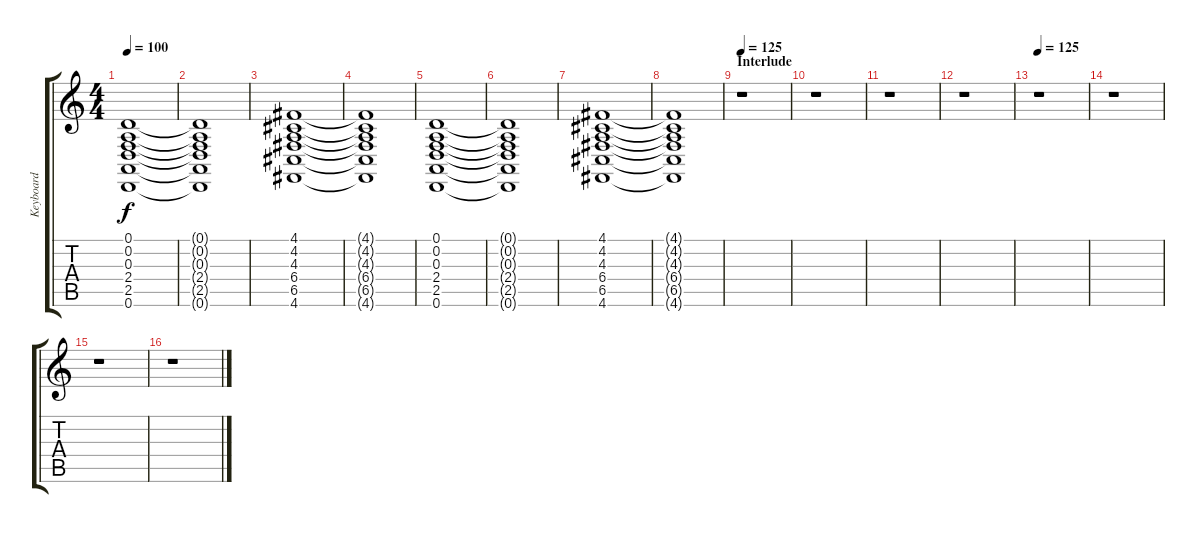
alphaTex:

\track ("Keyboard" "Keyboard") {instrument stringensemble2}
\staff {score tabs}
\tuning (D4 A3 F3 C3 G2 D2) {hide}
\ts (4 4)
\tempo 100
\clef g2
\ks c
(0.1 0.2 0.3 2.4 2.5 0.6).1{dy f volume 11 instrument stringensemble2} |
(0.1{t} 0.2{t} 0.3{t} 2.4{t} 2.5{t} 0.6{t}).1 |
(4.1 4.2 4.3 6.4 6.5 4.6).1 |
(4.1{t} 4.2{t} 4.3{t} 6.4{t} 6.5{t} 4.6{t}).1 |
(0.1 0.2 0.3 2.4 2.5 0.6).1{volume 11 instrument stringensemble2} |
(0.1{t} 0.2{t} 0.3{t} 2.4{t} 2.5{t} 0.6{t}).1 |
(4.1 4.2 4.3 6.4 6.5 4.6).1 |
(4.1{t} 4.2{t} 4.3{t} 6.4{t} 6.5{t} 4.6{t}).1 |
\section ("" "Interlude")
\tempo 125
r.1 |
r.1 |
r.1 |
r.1 |
\tempo 125
r.1 |
r.1 |
r.1 |
r.1
